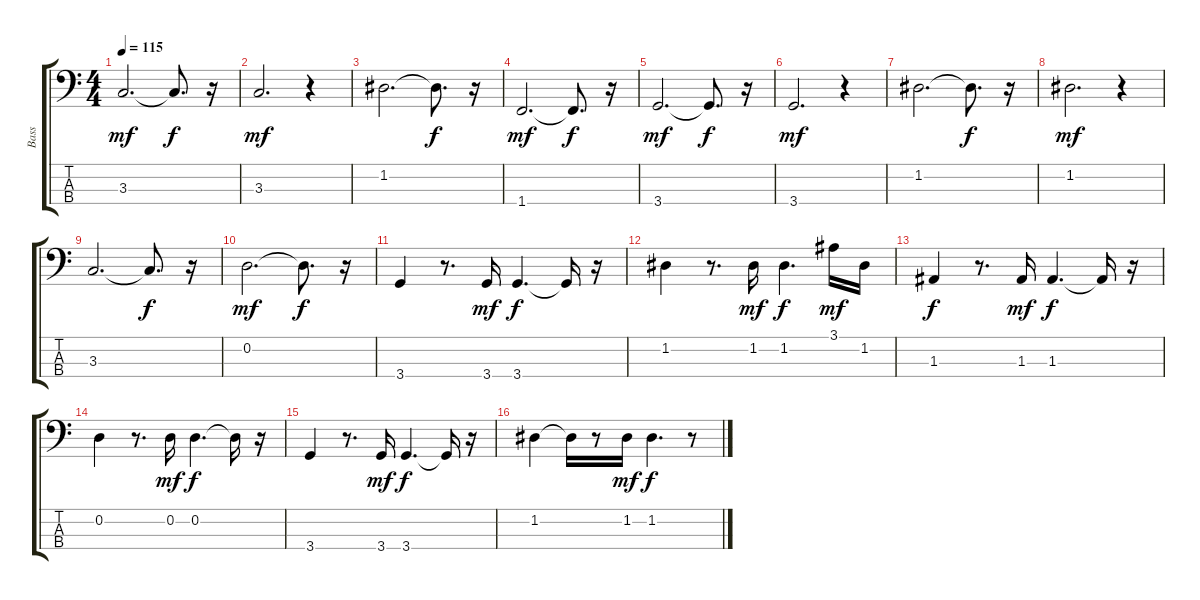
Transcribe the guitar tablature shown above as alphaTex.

\track ("Bass    " "Bass    ") {instrument fretlessbass}
\staff {score tabs}
\tuning (G2 D2 A1 E1) {hide}
\ts (4 4)
\tempo 115
\clef f4
\ks c
3.3.2{d dy mf} 3.3{t}.8{d dy f} r.16 |
3.3.2{d dy mf} r.4 |
1.2.2{d} 1.2{t}.8{d dy f} r.16 |
1.4.2{d dy mf} 1.4{t}.8{d dy f} r.16 |
3.4.2{d dy mf} 3.4{t}.8{d dy f} r.16 |
3.4.2{d dy mf} r.4 |
1.2.2{d} 1.2{t}.8{d dy f} r.16 |
1.2.2{d dy mf} r.4 |
3.3.2{d} 3.3{t}.8{d dy f} r.16 |
0.2.2{d dy mf} 0.2{t}.8{d dy f} r.16 |
3.4.4 r.8{d} 3.4.16{dy mf} 3.4.4{d dy f} 3.4{t}.16 r.16 |
1.2.4 r.8{d} 1.2.16{dy mf} 1.2.4{d dy f} 3.1.16{dy mf} 1.2.16 |
1.3.4{dy f} r.8{d} 1.3.16{dy mf} 1.3.4{d dy f} 1.3{t}.16 r.16 |
0.2.4 r.8{d} 0.2.16{dy mf} 0.2.4{d dy f} 0.2{t}.16 r.16 |
3.4.4 r.8{d} 3.4.16{dy mf} 3.4.4{d dy f} 3.4{t}.16 r.16 |
1.2.4 1.2{t}.16 r.8 1.2.16{dy mf} 1.2.4{d dy f} r.8
